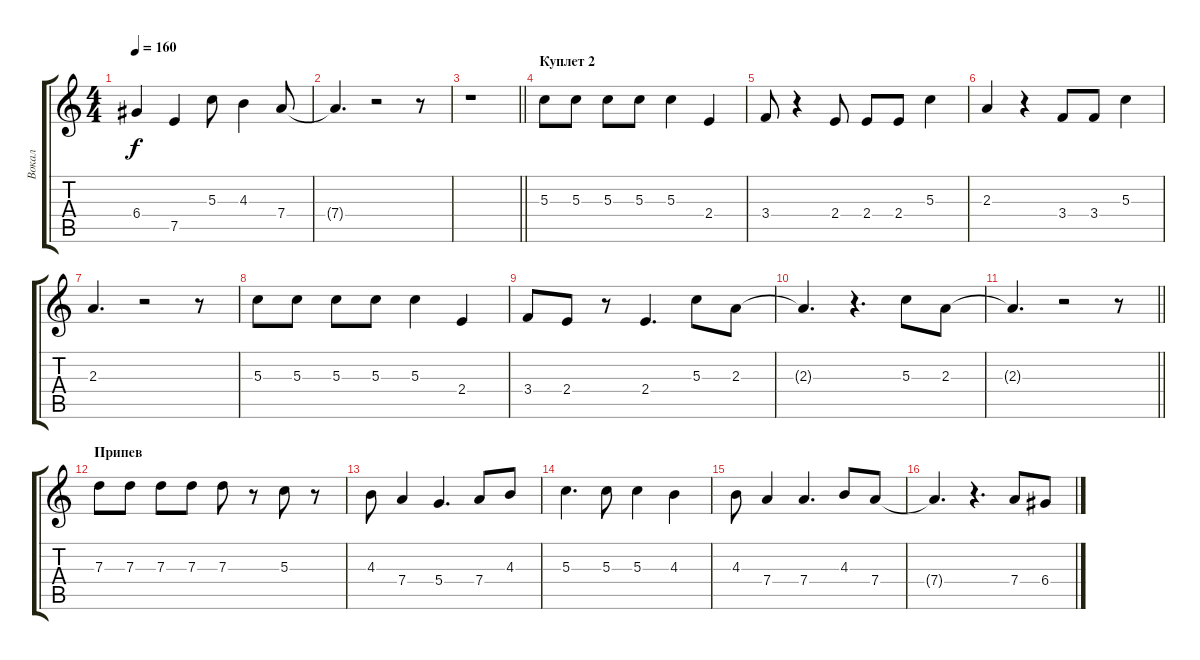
\track ("Вокал" "Вокал") {instrument distortionguitar}
\staff {score tabs}
\tuning (E4 B3 G3 D3 A2 E2) {hide}
\ts (4 4)
\tempo 160
\clef g2
\ks c
6.4{t}.4{dy f} 7.5.4 5.3.8 4.3.4 7.4.8 |
7.4{t}.4{d} r.2 r.8 |
\barLineRight lightlight
r.1 |
\section ("" "Куплет 2")
5.3.8 5.3.8 5.3.8 5.3.8 5.3.4 2.4.4 |
3.4.8 r.4 2.4.8 2.4.8 2.4.8 5.3.4 |
2.3.4 r.4 3.4.8 3.4.8 5.3.4 |
2.3.4{d} r.2 r.8 |
5.3.8 5.3.8 5.3.8 5.3.8 5.3.4 2.4.4 |
3.4.8 2.4.8 r.8 2.4.4{d} 5.3.8 2.3.8 |
2.3{t}.4{d} r.4{d} 5.3.8 2.3.8 |
\barLineRight lightlight
2.3{t}.4{d} r.2 r.8 |
\section ("" "Припев")
7.3.8 7.3.8 7.3.8 7.3.8 7.3.8 r.8 5.3.8 r.8 |
4.3.8 7.4.4 5.4.4{d} 7.4.8 4.3.8 |
5.3.4{d} 5.3.8 5.3.4 4.3.4 |
4.3.8 7.4.4 7.4.4{d} 4.3.8 7.4.8 |
7.4{t}.4{d} r.4{d} 7.4.8 6.4.8
